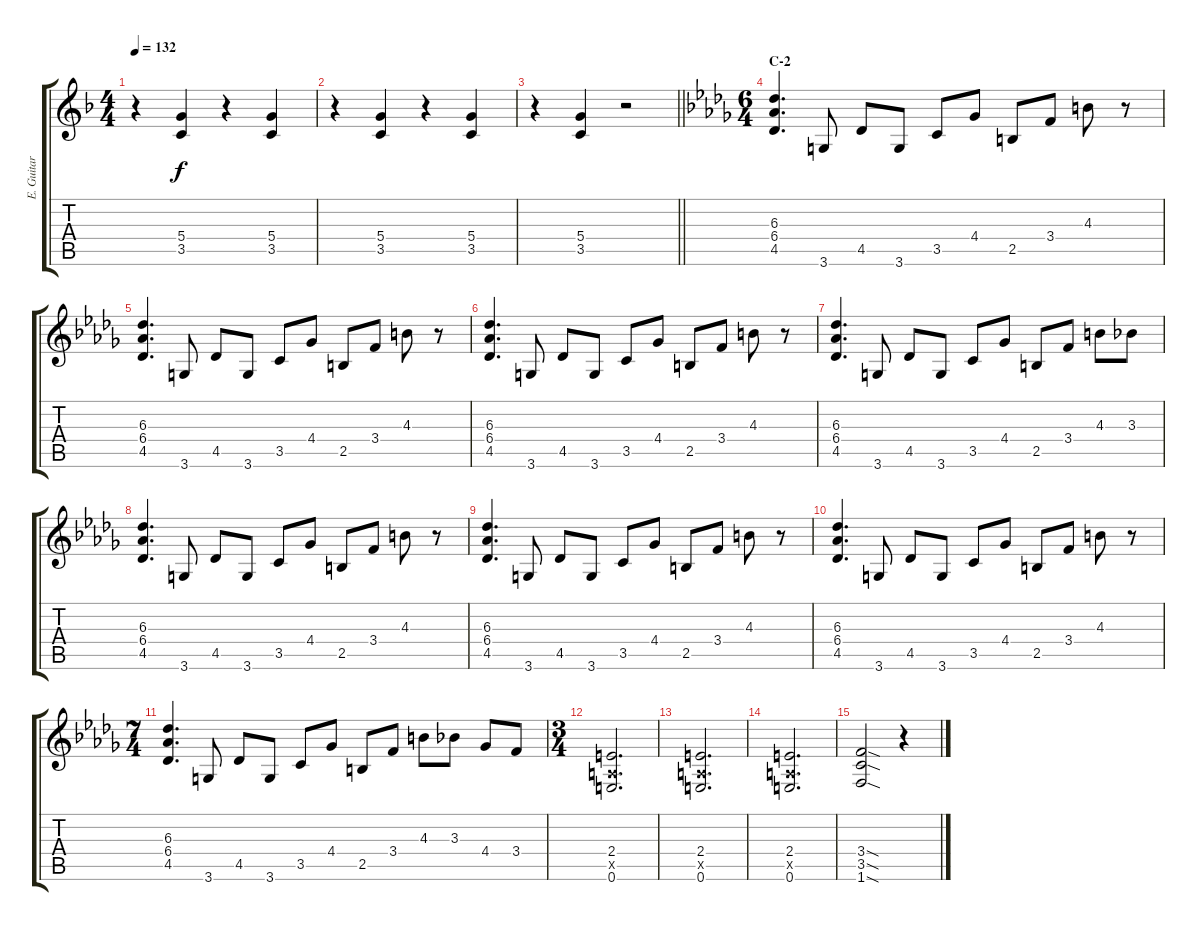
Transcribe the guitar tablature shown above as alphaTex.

\track ("E. Guitar I" "E. Guitar ") {instrument overdrivenguitar}
\staff {score tabs}
\tuning (E4 B3 G3 D3 A2 E2) {hide}
\ts (4 4)
\tempo 132
\clef g2
\ks f
r.4{dy f} (5.4 3.5).4 r.4 (5.4 3.5).4 |
r.4 (5.4 3.5).4 r.4 (5.4 3.5).4 |
\barLineRight lightlight
r.4 (5.4 3.5).4 r.2 |
\ts (6 4)
\section ("" "C-2")
\ks db
(6.3 6.4 4.5).4{d} 3.6.8 4.5.8 3.6.8 3.5.8 4.4.8 2.5.8 3.4.8 4.3.8 r.8 |
(6.3 6.4 4.5).4{d} 3.6.8 4.5.8 3.6.8 3.5.8 4.4.8 2.5.8 3.4.8 4.3.8 r.8 |
(6.3 6.4 4.5).4{d} 3.6.8 4.5.8 3.6.8 3.5.8 4.4.8 2.5.8 3.4.8 4.3.8 r.8 |
(6.3 6.4 4.5).4{d} 3.6.8 4.5.8 3.6.8 3.5.8 4.4.8 2.5.8 3.4.8 4.3.8 3.3.8 |
(6.3 6.4 4.5).4{d} 3.6.8 4.5.8 3.6.8 3.5.8 4.4.8 2.5.8 3.4.8 4.3.8 r.8 |
(6.3 6.4 4.5).4{d} 3.6.8 4.5.8 3.6.8 3.5.8 4.4.8 2.5.8 3.4.8 4.3.8 r.8 |
(6.3 6.4 4.5).4{d} 3.6.8 4.5.8 3.6.8 3.5.8 4.4.8 2.5.8 3.4.8 4.3.8 r.8 |
\ts (7 4)
(6.3 6.4 4.5).4{d} 3.6.8 4.5.8 3.6.8 3.5.8 4.4.8 2.5.8 3.4.8 4.3.8 3.3.8 4.4.8 3.4.8 |
\ts (3 4)
(2.4 0.5{x} 0.6).2{d} |
(2.4 0.5{x} 0.6).2{d} |
(2.4 0.5{x} 0.6).2{d} |
(3.4{sod} 3.5{sod} 1.6{sod}).2 r.4
